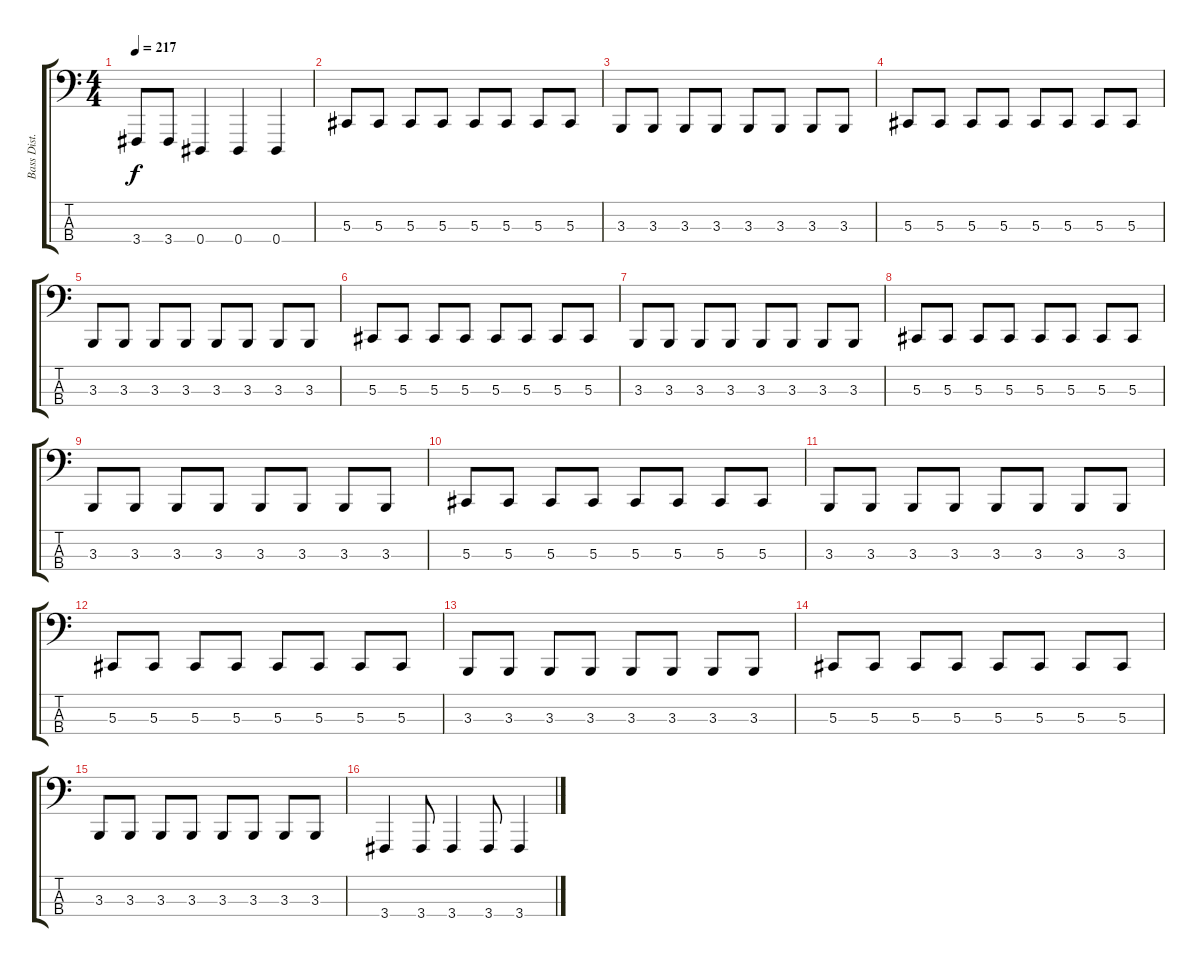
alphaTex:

\track ("Bass Dist." "Bass Dist.") {instrument lead8bassandlead}
\staff {score tabs}
\tuning (Gb2 Db2 Ab1 Eb1) {hide}
\ts (4 4)
\tempo 217
\clef f4
\ks c
3.4.8{dy f} 3.4.8 0.4.4 0.4.4 0.4.4 |
5.3.8 5.3.8 5.3.8 5.3.8 5.3.8 5.3.8 5.3.8 5.3.8 |
3.3.8 3.3.8 3.3.8 3.3.8 3.3.8 3.3.8 3.3.8 3.3.8 |
5.3.8 5.3.8 5.3.8 5.3.8 5.3.8 5.3.8 5.3.8 5.3.8 |
3.3.8 3.3.8 3.3.8 3.3.8 3.3.8 3.3.8 3.3.8 3.3.8 |
5.3.8 5.3.8 5.3.8 5.3.8 5.3.8 5.3.8 5.3.8 5.3.8 |
3.3.8 3.3.8 3.3.8 3.3.8 3.3.8 3.3.8 3.3.8 3.3.8 |
5.3.8 5.3.8 5.3.8 5.3.8 5.3.8 5.3.8 5.3.8 5.3.8 |
3.3.8 3.3.8 3.3.8 3.3.8 3.3.8 3.3.8 3.3.8 3.3.8 |
5.3.8 5.3.8 5.3.8 5.3.8 5.3.8 5.3.8 5.3.8 5.3.8 |
3.3.8 3.3.8 3.3.8 3.3.8 3.3.8 3.3.8 3.3.8 3.3.8 |
5.3.8 5.3.8 5.3.8 5.3.8 5.3.8 5.3.8 5.3.8 5.3.8 |
3.3.8 3.3.8 3.3.8 3.3.8 3.3.8 3.3.8 3.3.8 3.3.8 |
5.3.8 5.3.8 5.3.8 5.3.8 5.3.8 5.3.8 5.3.8 5.3.8 |
3.3.8 3.3.8 3.3.8 3.3.8 3.3.8 3.3.8 3.3.8 3.3.8 |
3.4.4 3.4.8 3.4.4 3.4.8 3.4.4
